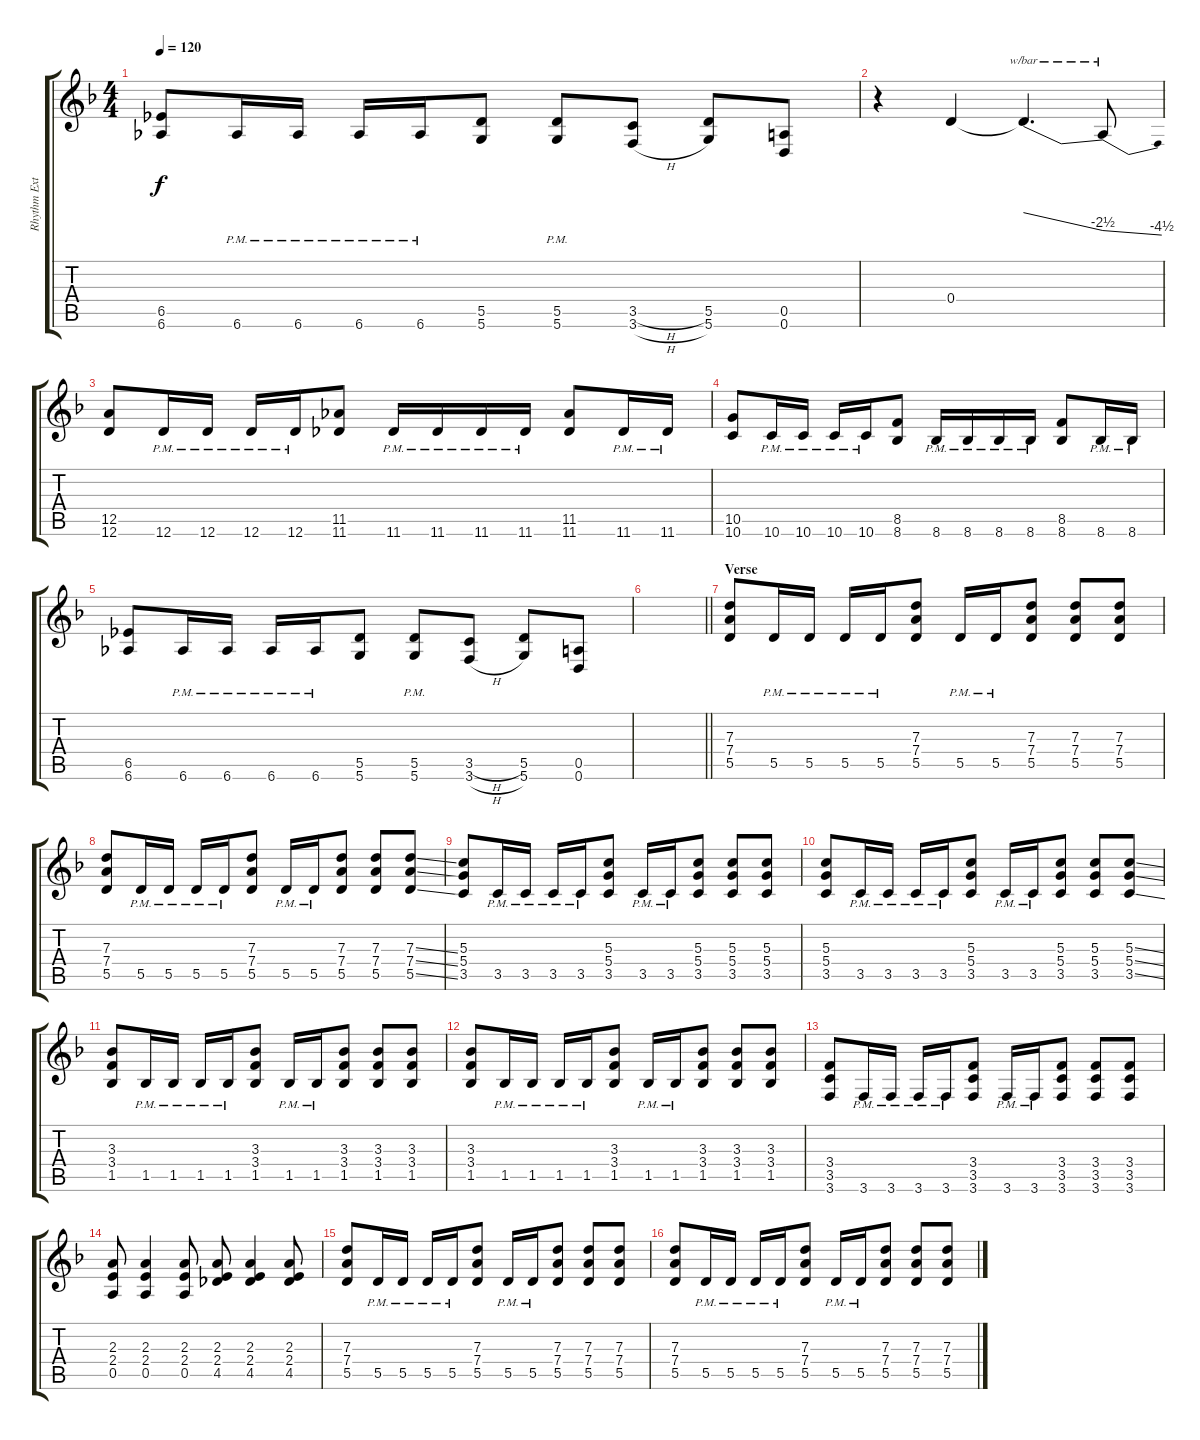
\track ("Rhythm Extra" "Rhythm Ext") {instrument distortionguitar}
\staff {score tabs}
\tuning (E4 B3 G3 D3 A2 D2) {hide}
\ts (4 4)
\tempo 120
\clef g2
\ks f
(6.5 6.6).8{dy f} 6.6{pm}.16 6.6{pm}.16 6.6{pm}.16 6.6{pm}.16 (5.5 5.6).8 (5.5{pm} 5.6{pm}).8 (3.5{h} 3.6{h}).8 (5.5 5.6).8 (0.5 0.6).8 |
r.4 0.4.4 0.4{t}.4{d tbe (dive default 0 0 60 -10)} 0.4{t}.8{tbe (dive default 0 -10 60 -18)} |
(12.5 12.6).8 12.6{pm}.16 12.6{pm}.16 12.6{pm}.16 12.6{pm}.16 (11.5 11.6).8 11.6{pm}.16 11.6{pm}.16 11.6{pm}.16 11.6{pm}.16 (11.5 11.6).8 11.6{pm}.16 11.6{pm}.16 |
(10.5 10.6).8 10.6{pm}.16 10.6{pm}.16 10.6{pm}.16 10.6{pm}.16 (8.5 8.6).8 8.6{pm}.16 8.6{pm}.16 8.6{pm}.16 8.6{pm}.16 (8.5 8.6).8 8.6{pm}.16 8.6{pm}.16 |
(6.5 6.6).8 6.6{pm}.16 6.6{pm}.16 6.6{pm}.16 6.6{pm}.16 (5.5 5.6).8 (5.5{pm} 5.6{pm}).8 (3.5{h} 3.6{h}).8 (5.5 5.6).8 (0.5 0.6).8 |
\barLineRight lightlight
|
\section ("" "Verse")
(7.3 7.4 5.5).8 5.5{pm}.16 5.5{pm}.16 5.5{pm}.16 5.5{pm}.16 (7.3 7.4 5.5).8 5.5{pm}.16 5.5{pm}.16 (7.3 7.4 5.5).8 (7.3 7.4 5.5).8 (7.3 7.4 5.5).8 |
(7.3 7.4 5.5).8 5.5{pm}.16 5.5{pm}.16 5.5{pm}.16 5.5{pm}.16 (7.3 7.4 5.5).8 5.5{pm}.16 5.5{pm}.16 (7.3 7.4 5.5).8 (7.3 7.4 5.5).8 (7.3{ss} 7.4{ss} 5.5{ss}).8 |
(5.3 5.4 3.5).8 3.5{pm}.16 3.5{pm}.16 3.5{pm}.16 3.5{pm}.16 (5.3 5.4 3.5).8 3.5{pm}.16 3.5{pm}.16 (5.3 5.4 3.5).8 (5.3 5.4 3.5).8 (5.3 5.4 3.5).8 |
(5.3 5.4 3.5).8 3.5{pm}.16 3.5{pm}.16 3.5{pm}.16 3.5{pm}.16 (5.3 5.4 3.5).8 3.5{pm}.16 3.5{pm}.16 (5.3 5.4 3.5).8 (5.3 5.4 3.5).8 (5.3{ss} 5.4{ss} 3.5{ss}).8 |
(3.3 3.4 1.5).8 1.5{pm}.16 1.5{pm}.16 1.5{pm}.16 1.5{pm}.16 (3.3 3.4 1.5).8 1.5{pm}.16 1.5{pm}.16 (3.3 3.4 1.5).8 (3.3 3.4 1.5).8 (3.3 3.4 1.5).8 |
(3.3 3.4 1.5).8 1.5{pm}.16 1.5{pm}.16 1.5{pm}.16 1.5{pm}.16 (3.3 3.4 1.5).8 1.5{pm}.16 1.5{pm}.16 (3.3 3.4 1.5).8 (3.3 3.4 1.5).8 (3.3 3.4 1.5).8 |
(3.4 3.5 3.6).8 3.6{pm}.16 3.6{pm}.16 3.6{pm}.16 3.6{pm}.16 (3.4 3.5 3.6).8 3.6{pm}.16 3.6{pm}.16 (3.4 3.5 3.6).8 (3.4 3.5 3.6).8 (3.4 3.5 3.6).8 |
(2.3 2.4 0.5).8 (2.3 2.4 0.5).4 (2.3 2.4 0.5).8 (2.3 2.4 4.5).8 (2.3 2.4 4.5).4 (2.3 2.4 4.5).8 |
(7.3 7.4 5.5).8 5.5{pm}.16 5.5{pm}.16 5.5{pm}.16 5.5{pm}.16 (7.3 7.4 5.5).8 5.5{pm}.16 5.5{pm}.16 (7.3 7.4 5.5).8 (7.3 7.4 5.5).8 (7.3 7.4 5.5).8 |
(7.3 7.4 5.5).8 5.5{pm}.16 5.5{pm}.16 5.5{pm}.16 5.5{pm}.16 (7.3 7.4 5.5).8 5.5{pm}.16 5.5{pm}.16 (7.3 7.4 5.5).8 (7.3 7.4 5.5).8 (7.3{ss} 7.4{ss} 5.5{ss}).8
